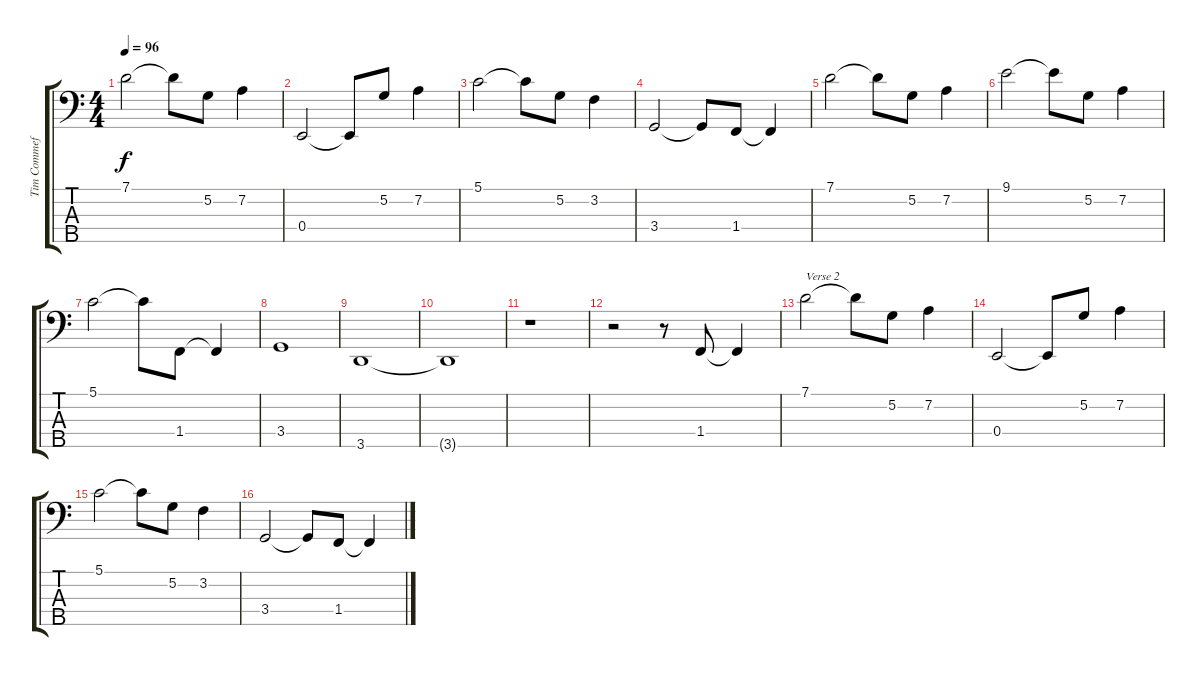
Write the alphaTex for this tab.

\track ("Tim Commeford" "Tim Commef") {instrument electricbassfinger}
\staff {score tabs}
\tuning (G2 D2 A1 E1 B0) {hide}
\ts (4 4)
\tempo 96
\clef f4
\ks c
7.1.2{dy f} 7.1{t}.8 5.2.8 7.2.4 |
0.4.2 0.4{t}.8 5.2.8 7.2.4 |
5.1.2 5.1{t}.8 5.2.8 3.2.4 |
3.4.2 3.4{t}.8 1.4.8 1.4{t}.4 |
7.1.2 7.1{t}.8 5.2.8 7.2.4 |
9.1.2 9.1{t}.8 5.2.8 7.2.4 |
5.1.2 5.1{t}.8 1.4.8 1.4{t}.4 |
3.4.1 |
3.5.1 |
3.5{t}.1 |
r.1 |
r.2 r.8 1.4.8 1.4{t}.4 |
7.1.2{txt "Verse 2"} 7.1{t}.8 5.2.8 7.2.4 |
0.4.2 0.4{t}.8 5.2.8 7.2.4 |
5.1.2 5.1{t}.8 5.2.8 3.2.4 |
3.4.2 3.4{t}.8 1.4.8 1.4{t}.4
